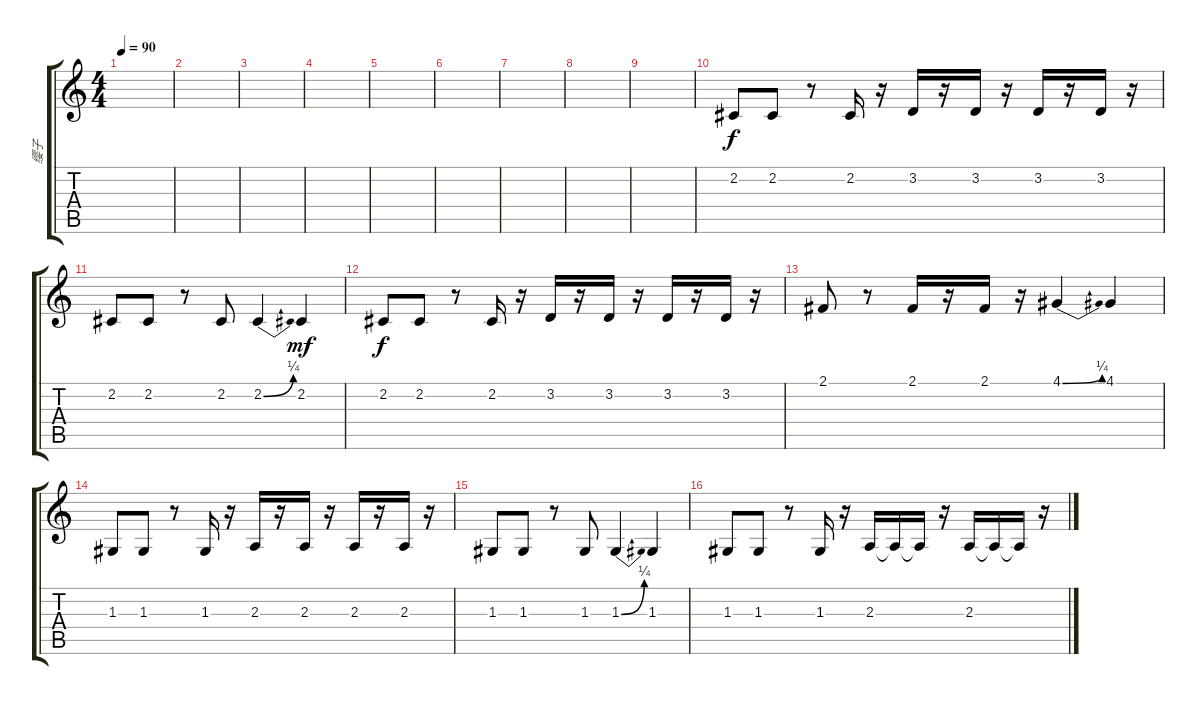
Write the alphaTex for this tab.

\track ("缨子" "缨子") {instrument synthbrass2}
\staff {score tabs}
\tuning (E4 B3 G3 D3 A2 E2) {hide}
\ts (4 4)
\tempo 90
\clef g2
\ks c
|
|
|
|
|
|
|
|
|
2.2.8{dy f} 2.2.8 r.8 2.2.16 r.16 3.2.16 r.16 3.2.16 r.16 3.2.16 r.16 3.2.16 r.16 |
2.2.8 2.2.8 r.8 2.2.8 2.2{be (bend 0 0 60 1)}.4 2.2.4{dy mf} |
2.2.8{dy f} 2.2.8 r.8 2.2.16 r.16 3.2.16 r.16 3.2.16 r.16 3.2.16 r.16 3.2.16 r.16 |
2.1.8 r.8 2.1.16 r.16 2.1.16 r.16 4.1{be (bend 0 0 60 1)}.4 4.1.4 |
1.3.8 1.3.8 r.8 1.3.16 r.16 2.3.16 r.16 2.3.16 r.16 2.3.16 r.16 2.3.16 r.16 |
1.3.8 1.3.8 r.8 1.3.8 1.3{be (bend 0 0 60 1)}.4 1.3.4 |
1.3.8 1.3.8 r.8 1.3.16 r.16 2.3.16 2.3{t}.16 2.3{t}.16 r.16 2.3.16 2.3{t}.16 2.3{t}.16 r.16
